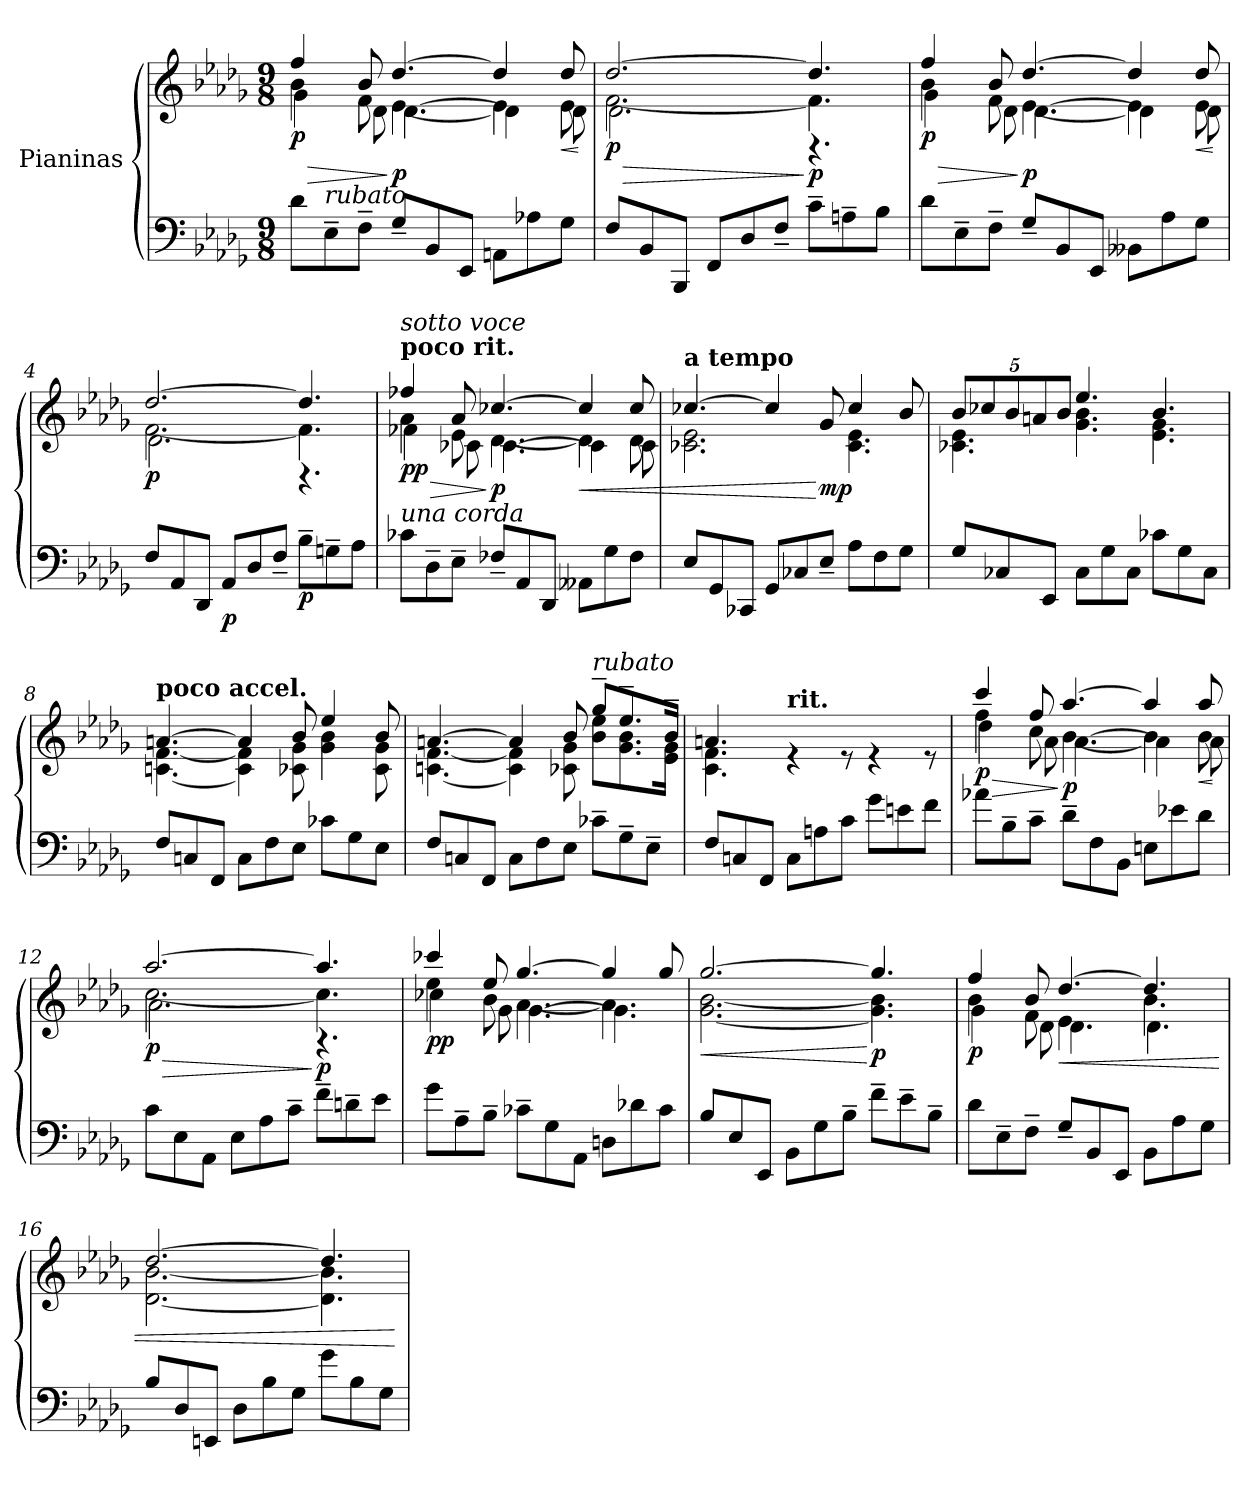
**kern	**kern	**dynam
*part1	*part1	*part1
*staff2	*staff1	*staff1/2
*I"Pianinas	*	*
*clefF4	*clefG2	*
*k[b-e-a-d-g-]	*k[b-e-a-d-g-]	*
*M9/8	*M9/8	*
*MM84	*MM84	*
=1	=1	=1
!	!LO:TX:a:B:t=Meno.	!
!	!	!LO:HP:b
*	*^	*
*	*	*^	*
!	!	!	!	!LO:DY:n=1:b
8d-\L	4ff/	4b-\	4g-\	> p
!LO:TX:a:i:t=rubato	!	!	!	!
8E-~\	.	.	.	.
8F~\J	8b-/	8f\	8d-\	.
!	!	!	!	!LO:DY:n=2:b
8G-~/L	[4.dd-/	[4.e-\	[4.d-\	] p
8BB-/	.	.	.	.
8EE-/J	.	.	.	.
8AAn\L	4dd-/]	4e-\]	4d-\]	.
8A-X\	.	.	.	.
!	!	!	!	!LO:HP:b
8G-\J	8dd-/	8e-\	8d-\	<
*	*v	*v	*v	*
.	.	[
=2	=2	=2
!	!	!LO:HP:b
*	*^	*
*	*	*^	*
!	!	!	!	!LO:DY:n=1:b
8F/L	[2.dd-/	[2.f\	2.d-\	> p
8BB-/	.	.	.	.
8BBB-/J	.	.	.	.
8FF/L	.	.	.	.
8D-/	.	.	.	.
8F~/J	.	.	.	.
!	!	!	!	!LO:DY:n=2:b
8c~\L	4.dd-/]	4.f\]	4.rD	] p
8An~\	.	.	.	.
8B-\J	.	.	.	.
=3	=3	=3	=3	=3
!	!	!	!	!LO:HP:b
!	!	!	!	!LO:DY:n=1:b
8d-\L	4ff/	4b-\	4g-\	> p
8E-~\	.	.	.	.
8F~\J	8b-/	8f\	8d-\	.
!	!	!	!	!LO:DY:n=2:b
8G-~/L	[4.dd-/	[4.e-\	[4.d-\	] p
8BB-/	.	.	.	.
8EE-/J	.	.	.	.
8BB--X\L	4dd-/]	4e-\]	4d-\]	.
8A-\	.	.	.	.
!	!	!	!	!LO:HP:b
8G-\J	8dd-/	8e-\	8d-\	<
*	*v	*v	*v	*
.	.	[
!!LO:LB:g=z
=4	=4	=4
*	*^	*
*	*	*^	*
!	!	!	!	!LO:DY:b
8F/L	[2.dd-/	[2.f\	2.d-\	p
8AA-/	.	.	.	.
8DD-/J	.	.	.	.
!	!	!	!	!LO:DY:b=2
8AA-/L	.	.	.	p
8D-/	.	.	.	.
8F~/J	.	.	.	.
!	!	!	!	!LO:DY:b=2
8B-~\L	4.dd-/]	4.f\]	4.rD	p
8Gn~\	.	.	.	.
8A-\J	.	.	.	.
=5	=5	=5	=5	=5
!	!LO:TX:a:B:t=poco rit.	!	!	!
!	!LO:TX:a:i:t=sotto voce	!	!	!
!LO:TX:a:i:t=una corda	!	!	!	!
!	!	!	!	!LO:HP:b
!	!	!	!	!LO:DY:n=1:b
8c-X\L	4ff-X/	4a-\	4f-X\	> pp
8D-~\	.	.	.	.
*	*MM83	*	*	*
8E-~\J	8a-/	8e-\	8c-X\	.
!	!	!	!	!LO:DY:n=2:b
8F-X~/L	[4.cc-X/	[4.d-\	[4.c-\	] p
8AA-/	.	.	.	.
8DD-/J	.	.	.	.
!	!	!	!	!LO:HP:b
8AA--X\L	4cc-/]	4d-\]	4c-\]	<
8G-\	.	.	.	.
*	*MM78	*	*	*
8F-\J	8cc-/	8d-\	8c-\	.
*	*v	*v	*v	*
=6	=6	=6
*	*MM84	*
*	*^	*
*	*	*^	*
!	!LO:TX:a:B:t=a tempo	!	!	!
*	*	*v	*v	*
8E-/L	[4.cc-X/	2.c-X\ 2.e-\	.
8GG-/	.	.	.
8CC-X/J	.	.	.
8GG-/L	4cc-/]	.	.
8C-X/	.	.	.
!	!	!	!LO:DY:n=1:b
8E-~/J	8g-/	.	[ mp
8A-\L	4cc-/	4.c-\ 4.e-\	.
8F\	.	.	.
8G-\J	8b-/	.	.
!!LO:LB:g=z	!!
=7	=7	=7	=7
*	*Xbrackettup	*	*
8G-/L	40%3b-/L	4.c-X\ 4.e-\	.
.	40%3cc-X/	.	.
8C-X/	.	.	.
.	40%3b-/	.	.
.	40%3an/	.	.
8EE-/J	.	.	.
.	40%3b-/J	.	.
8C-\L	4.ee-/	4.g-\ 4.b-\	.
8G-\	.	.	.
8C-\J	.	.	.
8c-X\L	4.b-/	4.e-\ 4.g-\	.
8G-\	.	.	.
8C-\J	.	.	.
=8	=8	=8	=8
*	*MM86	*	*
!	!LO:TX:a:B:t=poco accel.	!	!
8F/L	[4.an/	[4.cn\ [4.f\	.
8Cn/	.	.	.
8FF/J	.	.	.
*	*MM87	*	*
8C\L	4a/]	4c\] 4f\]	.
8F\	.	.	.
8E-\J	8b-/	8c-X\ 8g-\	.
*	*MM89	*	*
8c-X\L	4ee-/	4g-\ 4b-\	.
8G-\	.	.	.
8E-\J	8b-/	8c-\ 8g-\	.
=9	=9	=9	=9
*	*MM90	*	*
8F/L	[4.an/	[4.cn\ [4.f\	.
8Cn/	.	.	.
8FF/J	.	.	.
8C\L	4a/]	4c\] 4f\]	.
8F\	.	.	.
*	*MM92	*	*
8E-\J	8b-/	8c-X\ 8g-\	.
!	!LO:TX:a:i:t=rubato	!	!
8c-X~\L	8gg-~/L	8b-\ 8ee-\L	.
8G-~\	8.ee-~/	8.g-\ 8.b-\	.
8E-~\J	.	.	.
.	16b-~/Jk	16e-\ 16g-\Jk	.
!!LO:LB:g=z	!!
=10	=10	=10	=10
8F/L	4.an/	4.c\ 4.f\	.
8Cn/	.	.	.
8FF/J	.	.	.
*	*MM89	*	*
!	!LO:TX:a:B:t=rit.	!	!
8C\L	4re	2.ryy	.
8An\	.	.	.
8c\J	8re	.	.
*	*MM86	*	*
8g-\L	4re	.	.
8en\	.	.	.
*	*MM78	*	*
8f\J	8re	.	.
*	*v	*v	*
=11	=11	=11
*	*MM84	*
!	!LO:TX:a:B:t=a tempo	!
!	!	!LO:HP:b
*	*^	*
*	*	*^	*
!	!	!	!	!LO:DY:n=1:b
8a-X\L	4ccc/	4ff\	4dd-\	> p
8B-~\	.	.	.	.
8c~\J	8ff/	8cc\	8a-\	.
!	!	!	!	!LO:DY:n=2:b
8d-~\L	[4.aa-/	[4.b-\	[4.a-\	] p
8F\	.	.	.	.
8BB-\J	.	.	.	.
8En\L	4aa-/]	4b-\]	4a-\]	.
8e-X\	.	.	.	.
!	!	!	!	!LO:HP:b
8d-\J	8aa-/	8b-\	8a-\	<
*	*v	*v	*v	*
.	.	[
=12	=12	=12
!	!	!LO:HP:b
*	*^	*
*	*	*^	*
!	!	!	!	!LO:DY:n=1:b
8c\L	[2.aa-/	[2.cc\	2.a-\	> p
8E-\	.	.	.	.
8AA-\J	.	.	.	.
8E-\L	.	.	.	.
8A-\	.	.	.	.
8c~\J	.	.	.	.
!	!	!	!	!LO:DY:n=2:b
8f~\L	4.aa-/]	4.cc\]	4.rA	] p
8dn~\	.	.	.	.
8e-\J	.	.	.	.
!!LO:LB:g=z	!!	!!
=13	=13	=13	=13	=13
!	!	!	!	!LO:DY:b
8g-\L	4ccc-X/	4ee-\	4cc-X\	pp
8A-~\	.	.	.	.
8B-~\J	8ee-/	8b-\	8g-\	.
8c-X~\L	[4.gg-/	[4.a-\	[4.g-\	.
8G-\	.	.	.	.
8AA-\J	.	.	.	.
8Dn\L	4gg-/]	4.a-\]	4.g-\]	.
8d-X\	.	.	.	.
8c-\J	8gg-/	.	.	.
*	*v	*v	*v	*
=14	=14	=14
!	!	!LO:HP:b
*	*^	*
8B-/L	[2.gg-/	[2.g-\ [2.b-\	<
8E-/	.	.	.
8EE-/J	.	.	.
8BB-\L	.	.	.
8G-\	.	.	.
8B-~\J	.	.	.
!	!	!	!LO:DY:n=1:b
8f~\L	4.gg-/]	4.g-\] 4.b-\]	[ p
8e-~\	.	.	.
8B-~\J	.	.	.
=15	=15	=15	=15
*	*	*^	*
!	!	!	!	!LO:DY:b
8d-\L	4ff/	4b-\	4g-\	p
8E-~\	.	.	.	.
8F~\J	8b-/	8f\	8d-\	.
!	!	!	!	!LO:HP:b
8G-~/L	[4.dd-/	4.e-\	4.d-\	<
8BB-/	.	.	.	.
8EE-/J	.	.	.	.
8BB-\L	4.dd-/]	4.b-\	4.d-\	.
8A-\	.	.	.	.
8G-\J	.	.	.	.
*	*	*v	*v	*
=16	=16	=16	=16
8B-/L	[2.dd-/	[2.d-\ [2.b-\	.
8D-/	.	.	.
8EEn/J	.	.	.
8D-\L	.	.	.
8B-\	.	.	.
8G-\J	.	.	.
8g-\L	4.dd-/]	4.d-\] 4.b-\]	.
8B-\	.	.	.
8G-\J	.	.	.
*	*v	*v	*
.	.	[
=	=	=
*-	*-	*-
